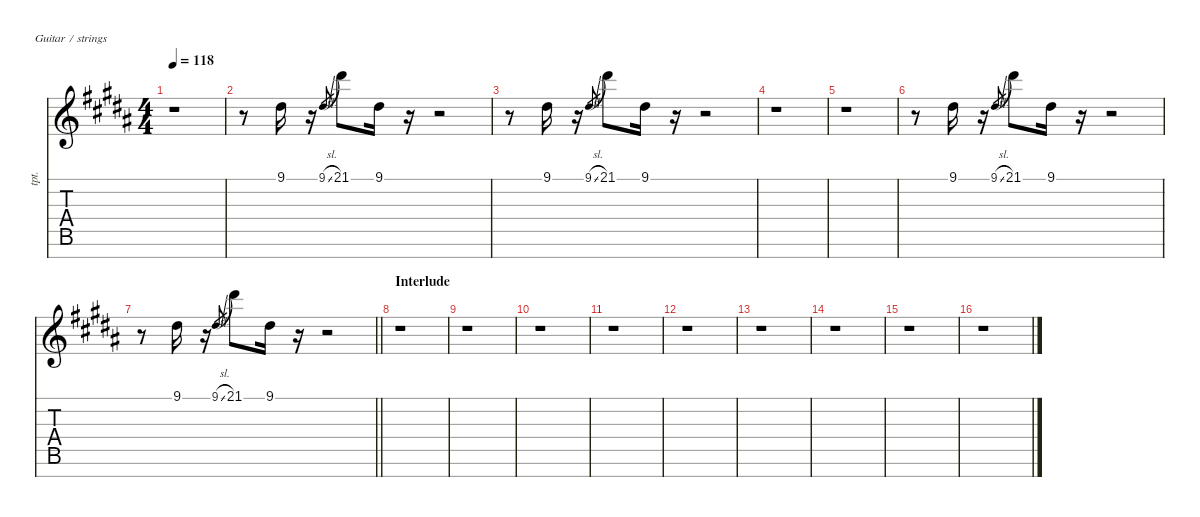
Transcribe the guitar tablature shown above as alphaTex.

\defaultSystemsLayout 4
\hideDynamics
\bracketExtendMode nobrackets
\otherSystemsTrackNameOrientation horizontal
\track ("trumpet" "tpt.") {instrument trumpet}
\staff {score tabs}
\tuning (E4 B3 G3 D3 A2 E2 B1)
\displaytranspose 2
\ts (4 4)
\tempo 118
\clef g2
\ks g#minor
r.1{dy mf} |
r.8 9.1{acc #}.16{dy f} r.16 9.1{sl acc #}.8{gr dy p} 21.1{acc #}.8{dy ff} 9.1{acc #}.16{dy mp} r.16 r.2 |
r.8 9.1{acc #}.16{dy f} r.16 9.1{sl acc #}.8{gr dy p} 21.1{acc #}.8{dy ff} 9.1{acc #}.16{dy mp} r.16 r.2 |
r.1 |
r.1 |
r.8 9.1{acc #}.16{dy f} r.16 9.1{sl acc #}.8{gr dy p} 21.1{acc #}.8{dy ff} 9.1{acc #}.16{dy mp} r.16 r.2 |
\barLineRight lightlight
r.8 9.1{acc #}.16{dy f} r.16 9.1{sl acc #}.8{gr dy p} 21.1{acc #}.8{dy ff} 9.1{acc #}.16{dy mp} r.16 r.2 |
\section ("" "Interlude")
r.1 |
r.1 |
r.1 |
r.1 |
r.1 |
r.1 |
r.1 |
r.1 |
r.1
